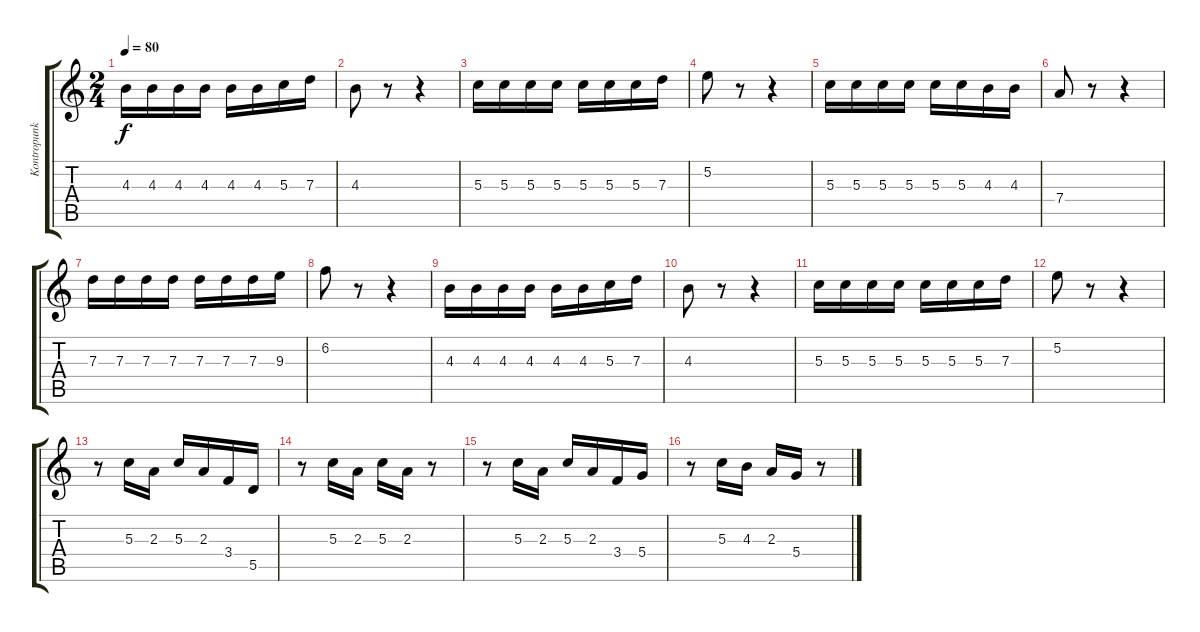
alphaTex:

\track ("Kontropunkt" "Kontropunk") {instrument banjo}
\staff {score tabs}
\tuning (E4 B3 G3 D3 A2 E2) {hide}
\displaytranspose 12
\ts (2 4)
\tempo 80
\clef g2
\ks aminor
4.3.16{dy f} 4.3.16 4.3.16 4.3.16 4.3.16 4.3.16 5.3.16 7.3.16 |
4.3.8 r.8 r.4 |
5.3.16 5.3.16 5.3.16 5.3.16 5.3.16 5.3.16 5.3.16 7.3.16 |
5.2.8 r.8 r.4 |
5.3.16 5.3.16 5.3.16 5.3.16 5.3.16 5.3.16 4.3.16 4.3.16 |
7.4.8 r.8 r.4 |
7.3.16 7.3.16 7.3.16 7.3.16 7.3.16 7.3.16 7.3.16 9.3.16 |
6.2.8 r.8 r.4 |
4.3.16 4.3.16 4.3.16 4.3.16 4.3.16 4.3.16 5.3.16 7.3.16 |
4.3.8 r.8 r.4 |
5.3.16 5.3.16 5.3.16 5.3.16 5.3.16 5.3.16 5.3.16 7.3.16 |
5.2.8 r.8 r.4 |
r.8 5.3.16 2.3.16 5.3.16 2.3.16 3.4.16 5.5.16 |
r.8 5.3.16 2.3.16 5.3.16 2.3.16 r.8 |
r.8 5.3.16 2.3.16 5.3.16 2.3.16 3.4.16 5.4.16 |
r.8 5.3.16 4.3.16 2.3.16 5.4.16 r.8
